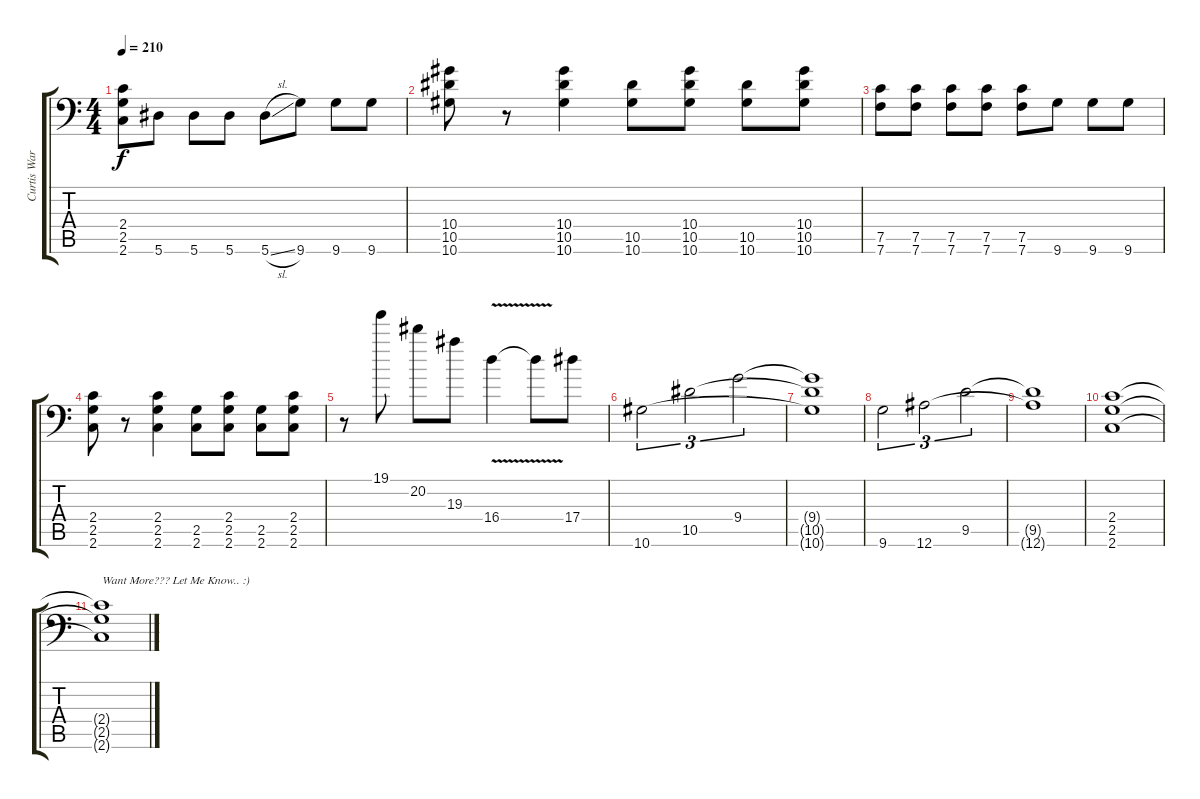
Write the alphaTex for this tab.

\track ("Curtis Ward" "Curtis War") {instrument distortionguitar}
\staff {score tabs}
\tuning (C4 G3 Eb3 Bb2 F2 Bb1) {hide}
\ts (4 4)
\tempo 210
\clef f4
\ks c
(2.4{t} 2.5{t} 2.6{t}).8{dy f} 5.6.8 5.6.8 5.6.8 5.6{sl}.8 9.6.8 9.6.8 9.6.8 |
(10.4 10.5 10.6).8 r.8 (10.4 10.5 10.6).4 (10.5 10.6).8 (10.4 10.5 10.6).8 (10.5 10.6).8 (10.4 10.5 10.6).8 |
(7.5 7.6).8 (7.5 7.6).8 (7.5 7.6).8 (7.5 7.6).8 (7.5 7.6).8 9.6.8 9.6.8 9.6.8 |
(2.4 2.5 2.6).8 r.8 (2.4 2.5 2.6).4 (2.5 2.6).8 (2.4 2.5 2.6).8 (2.5 2.6).8 (2.4 2.5 2.6).8 |
r.8 19.1.8 20.2.8 19.3.8 16.4{v}.4 16.4{t}.8 17.4.8 |
10.6.2{tu (3 2)} 10.5.2{tu (3 2)} 9.4.2{tu (3 2)} |
(9.4{t} 10.5{t} 10.6{t}).1 |
9.6.2{tu (3 2)} 12.6.2{tu (3 2)} 9.5.2{tu (3 2)} |
(9.5{t} 12.6{t}).1 |
(2.4 2.5 2.6).1 |
(2.4{t} 2.5{t} 2.6{t}).1{txt "Want More??? Let Me Know.. :)"}
